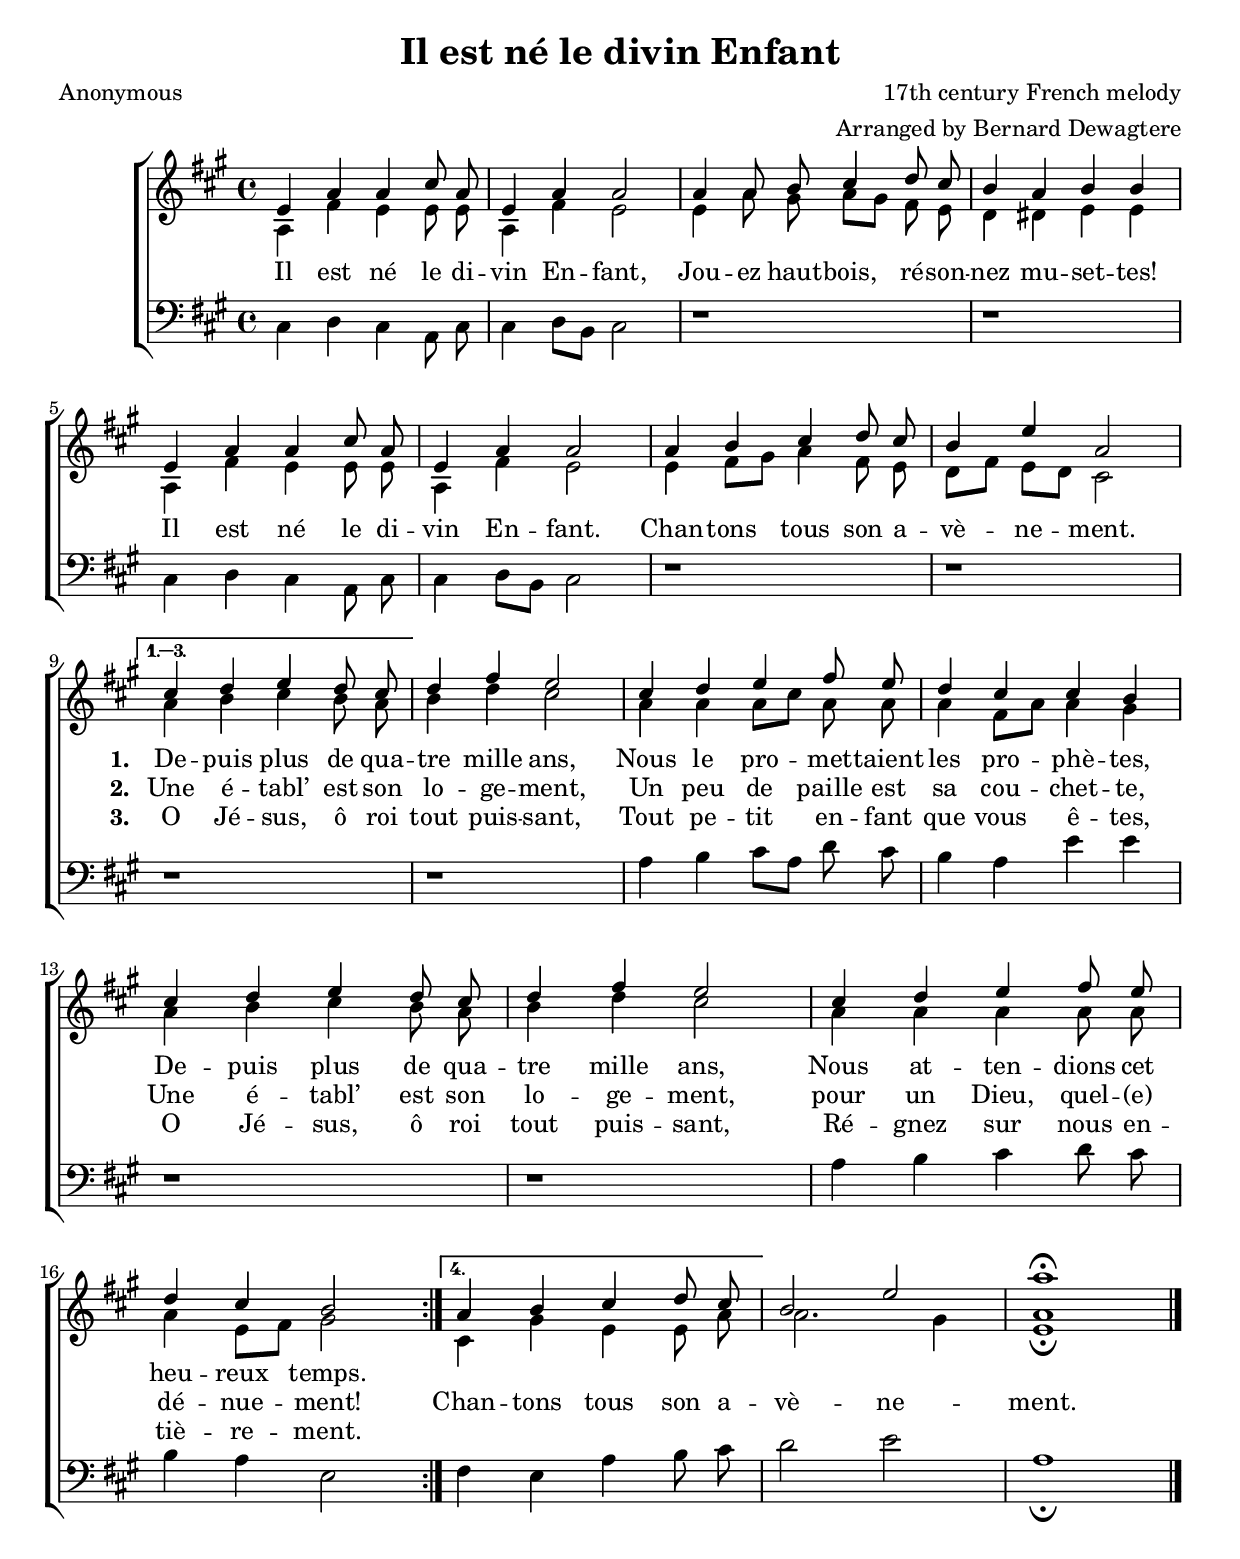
\version "2.14.2"
\include "util.ly"
\header {
  title = "Il est né le divin Enfant"
  poet = "Anonymous"
  composer = "17th century French melody"
  arranger = "Arranged by Bernard Dewagtere"
  %tagline = \markup { "from" \italic {www.free-scores.com}}
}

global = {
  \key a \major
  \time 4/4
  \autoBeamOff
  \set Score.voltaSpannerDuration = #(ly:make-moment 4 4)
}

sopMusic = \relative c' {
  \repeat volta 4 {
    e4 a a cis8 a |
    e4 a a2 |
    a4 a8 b cis4 d8 cis |
    b4 a b b |
    e, a a cis8 a |
    e4 a a2 |
    
    a4 b cis d8 cis |
    b4 e a,2 |
  }
  \alternative {
    {
      cis4 d e d8 cis |
      d4 fis e2 |
      cis4 d e fis8 e |
      d4 cis cis b |
      
      cis d e d8 cis |
      d4 fis e2 |
      cis4 d e fis8 e |
      d4 cis b2 |
    }
    {
      a4 b cis d8 cis |
      b2 e |
      a1\fermata \bar "|."
    }
  }
}
sopWords = \lyricmode {
  
}

altoMusic = \relative c' {
  \repeat volta 4 {
    a4 fis' e e8 e |
    a,4 fis' e2 |
    e4 a8 gis a[ gis] fis e |
    d4 dis e e |
    a, fis' e e8 e |
    a,4 fis' e2 |
    
    e4 fis8[ gis] a4 fis8 e |
    d[ fis] e[ d] cis2 |
  }
  \alternative {
    {
      a'4 b cis b8 a |
      b4 d cis2 |
      a4 a a8[ cis] a a |
      a4 fis8[ a] a4 gis |
      
      a b cis b8 a |
      b4 d cis2 |
      a4 a a a8 a |
      a4 e8[ fis] gis2 |
    }
    {
      cis,4 gis' e e8 a |
      a2. gis4 |
      <e a>1\fermata \bar "|."
    }
  }
}
altoWords = \lyricmode {
  Il est né le di -- vin En -- fant,
  Jou -- ez haut -- bois, ré -- son -- nez mu -- set -- tes!
  Il est né le di -- vin En -- fant.
  Chan -- tons tous son a -- vè -- ne -- ment.
  \break
  \dropLyricsV
  \set stanza = #"1. "
  De -- puis plus de qua -- tre mille ans,
  Nous le pro -- met -- taient les pro -- phè -- tes,
  De -- puis plus de qua -- tre mille ans,
  Nous at -- ten -- dions cet heu -- reux temps.

}
altoWordsII = \lyricmode {
  \dropLyricsV
  \repeat unfold 34 ""
  \set stanza = #"2. "
  Une é -- tabl’ est son lo -- ge -- ment,
  Un peu de paille est sa cou -- chet -- te,
  Une é -- tabl’ est son lo -- ge -- ment,
  pour un Dieu, quel -- "(e)" dé -- nue -- ment!
  
  
  Chan -- tons tous son a -- vè -- ne -- ment.
}
altoWordsIII = \lyricmode {
  \dropLyricsV
  \repeat unfold 34 ""
  \set stanza = #"3. "
  O Jé -- sus, ô roi tout puis -- sant,
  Tout pe -- tit en -- fant que vous ê -- tes,
  O Jé -- sus, ô roi tout puis -- sant,
  Ré -- gnez sur nous en -- tiè -- re -- ment.
}
altoWordsIV = \lyricmode {
}

tenorMusic = \relative c' {
  
}
tenorWords = \lyricmode {

}

bassMusic = \relative c {
  \repeat volta 4 {
    cis4 d cis a8 cis |
    cis4 d8[ b] cis2 |
    d1\rest |
    d\rest |
    cis4 d cis a8 cis |
    cis4 d8[ b] cis2 |
    
    d1\rest |
    d\rest |
  }
  \alternative {
    {
      d\rest |
      d\rest |
      a'4 b cis8[ a] d cis |
      b4 a e' e |
      
      d,1\rest |
      d\rest |
      a'4 b cis d8 cis |
      b4 a e2 |
    }
    {
      fis4 e a b8 cis |
      d2 e |
      a,1\fermata \bar "|."
    }
  }
}
bassWords = \lyricmode {

}

\score {
  <<
   \new ChoirStaff <<
    \new Staff = women <<
      \new Voice = "sopranos" { \voiceOne << \global \sopMusic >> }
      \new Voice = "altos" { \voiceTwo << \global \altoMusic >> }
    >>
    \new Lyrics \with { alignAboveContext = #"women" \override VerticalAxisGroup #'nonstaff-relatedstaff-spacing = #'((basic-distance . 1))} \lyricsto "sopranos" \sopWords
    \new Lyrics = "altosIV"  \with { alignBelowContext = #"women" } \lyricsto "sopranos" \altoWordsIV
    \new Lyrics = "altosIII"  \with { alignBelowContext = #"women" } \lyricsto "sopranos" \altoWordsIII
    \new Lyrics = "altosII"  \with { alignBelowContext = #"women" } \lyricsto "sopranos" \altoWordsII
    \new Lyrics = "altos"  \with { alignBelowContext = #"women" } \lyricsto "sopranos" \altoWords
   \new Staff = men <<
      \clef bass
      \new Voice = "tenors" { \voiceOne << \global \tenorMusic >> }
      \new Voice = "basses" { \voiceTwo << \global \bassMusic >> }
    >>
    \new Lyrics \with { alignAboveContext = #"men" \override VerticalAxisGroup #'nonstaff-relatedstaff-spacing = #'((basic-distance . 1)) } \lyricsto "tenors" \tenorWords
    \new Lyrics \with { alignBelowContext = #"men" \override VerticalAxisGroup #'nonstaff-relatedstaff-spacing = #'((basic-distance . 1)) } \lyricsto "basses" \bassWords
  >>
%    \new PianoStaff << \new Staff { \new Voice { \pianoRH } } \new Staff { \clef "bass" \pianoLH } >>
  >>
  \layout { }
  
}

\score {
  \unfoldRepeats

  <<
   \new ChoirStaff <<
    \new Staff = women <<
      \new Voice = "sopranos" { \voiceOne << \global \sopMusic >> }
      \new Voice = "altos" { \voiceTwo << \global \altoMusic >> }
    >>
    \new Lyrics \with { alignAboveContext = #"women" \override VerticalAxisGroup #'nonstaff-relatedstaff-spacing = #'((basic-distance . 1))} \lyricsto "sopranos" \sopWords
    \new Lyrics = "altosIV"  \with { alignBelowContext = #"women" } \lyricsto "sopranos" \altoWordsIV
    \new Lyrics = "altosIII"  \with { alignBelowContext = #"women" } \lyricsto "sopranos" \altoWordsIII
    \new Lyrics = "altosII"  \with { alignBelowContext = #"women" } \lyricsto "sopranos" \altoWordsII
    \new Lyrics = "altos"  \with { alignBelowContext = #"women" } \lyricsto "sopranos" \altoWords
   \new Staff = men <<
      \clef bass
      \new Voice = "tenors" { \voiceOne << \global \tenorMusic >> }
      \new Voice = "basses" { \voiceTwo << \global \bassMusic >> }
    >>
    \new Lyrics \with { alignAboveContext = #"men" \override VerticalAxisGroup #'nonstaff-relatedstaff-spacing = #'((basic-distance . 1)) } \lyricsto "tenors" \tenorWords
    \new Lyrics \with { alignBelowContext = #"men" \override VerticalAxisGroup #'nonstaff-relatedstaff-spacing = #'((basic-distance . 1)) } \lyricsto "basses" \bassWords
  >>
%    \new PianoStaff << \new Staff { \new Voice { \pianoRH } } \new Staff { \clef "bass" \pianoLH } >>
  >>
  
  \midi {
    \tempo 4 = 125
    \set Staff.midiInstrument = "flute"
  
    \context {
      \Voice
      \remove "Dynamic_performer"
    }
  }
}

